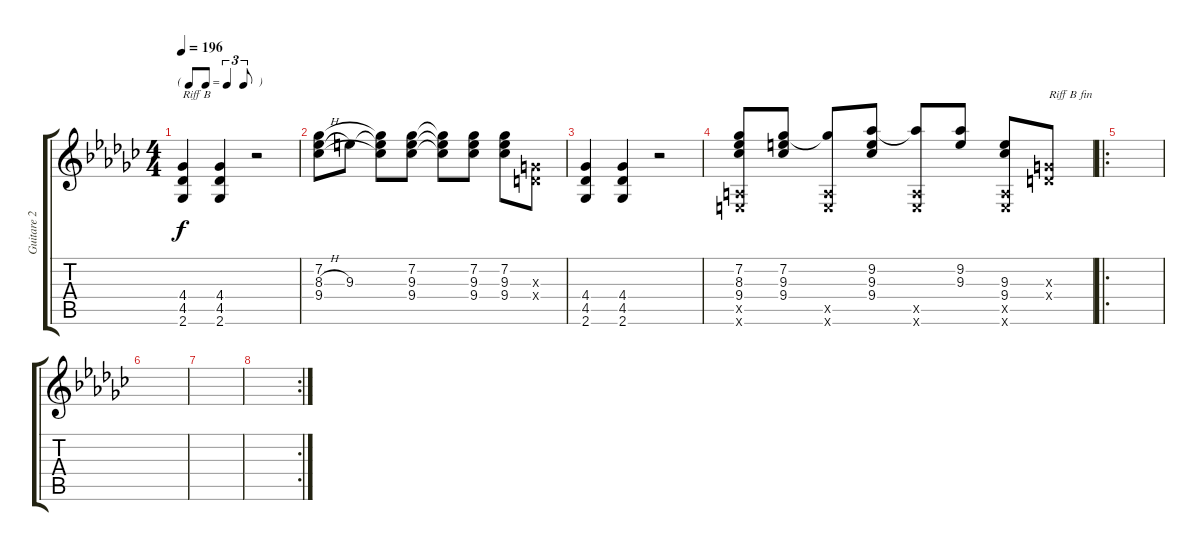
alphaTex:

\track ("Guitare 2" "Guitare 2") {instrument overdrivenguitar}
\staff {score tabs}
\tuning (E4 B3 G3 D3 A2 E2) {hide}
\ts (4 4)
\tf triplet8th
\tempo 196
\clef g2
\ks gb
(4.4 4.5 2.6).4{txt "Riff B" dy f} (4.4 4.5 2.6).4 r.2 |
(7.2 8.3{h} 9.4).8 9.3.8 (7.2{t} 9.3{t} 9.4{t}).8 (7.2 9.3 9.4).8 (7.2{t} 9.3{t} 9.4{t}).8 (7.2 9.3 9.4).8 (7.2 9.3 9.4).8 (0.3{x} 0.4{x}).8 |
(4.4 4.5 2.6).4 (4.4 4.5 2.6).4 r.2 |
(7.2 8.3 9.4 0.5{x} 0.6{x}).8 (7.2 9.3 9.4).8 (7.2{t} 0.5{x} 0.6{x}).8 (9.2 9.3 9.4).8 (9.2{t} 0.5{x} 0.6{x}).8 (9.2 9.3).8 (9.3 9.4 0.5{x} 0.6{x}).8 (0.3{x} 0.4{x}).8{txt "Riff B fin"} |
\ro
|
|
|
\rc 2
